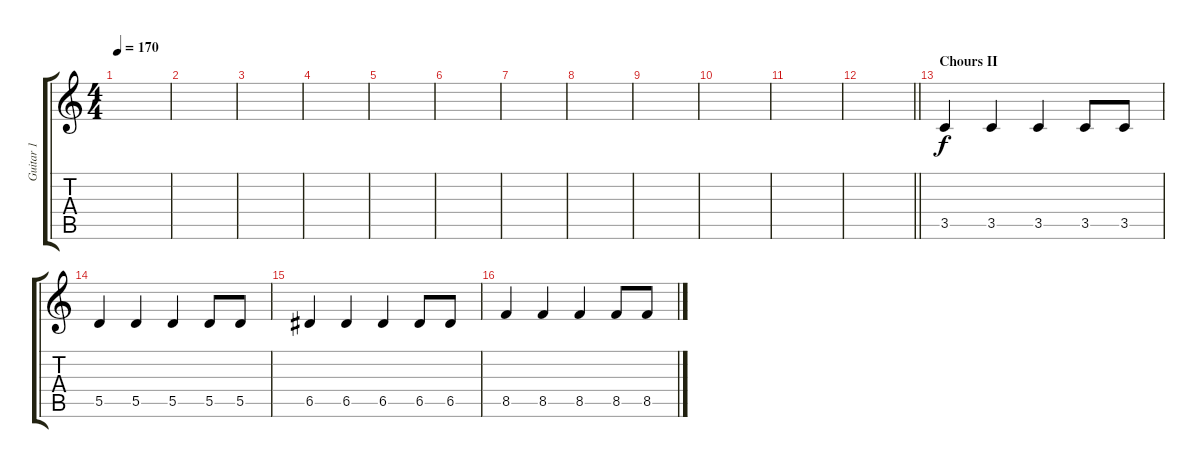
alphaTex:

\track ("Guitar 1" "Guitar 1") {instrument distortionguitar}
\staff {score tabs}
\tuning (E4 B3 G3 D3 A2 E2) {hide}
\ts (4 4)
\tempo 170
\clef g2
\ks c
|
|
|
|
|
|
|
|
|
|
|
\barLineRight lightlight
|
\section ("" "Chours II")
3.5.4 3.5.4 3.5.4 3.5.8 3.5.8 |
5.5.4 5.5.4 5.5.4 5.5.8 5.5.8 |
6.5.4 6.5.4 6.5.4 6.5.8 6.5.8 |
8.5.4 8.5.4 8.5.4 8.5.8 8.5.8
